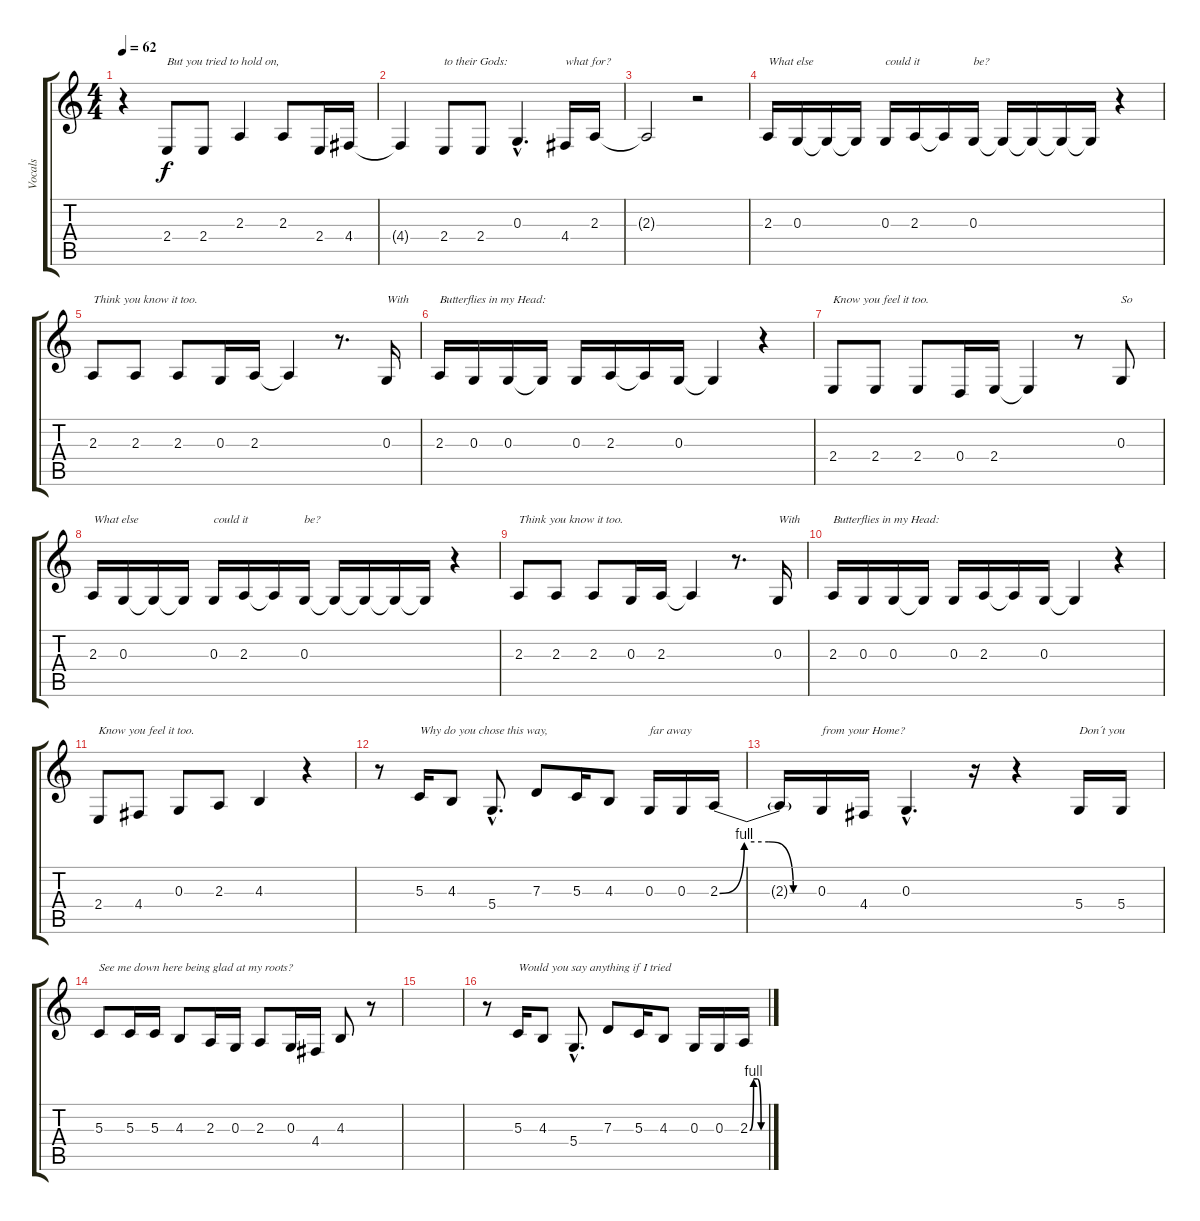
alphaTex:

\track ("Vocals" "Vocals") {instrument lead6voice}
\staff {score tabs}
\tuning (E4 B3 G3 D3 A2 D2) {hide}
\ts (4 4)
\tempo 62
\clef g2
\ks c
r.4{dy f} 2.4.8{txt "But you tried to hold on,"} 2.4.8 2.3.4 2.3.8 2.4.16 4.4.16 |
4.4{t}.4 2.4.8{txt "to their Gods:"} 2.4.8 0.3{hac}.4{d} 4.4.16{txt "what for?"} 2.3.16 |
2.3{t}.2 r.2 |
2.3.16{txt "What else"} 0.3.16 0.3{t}.16 0.3{t}.16 0.3.16{txt "could it"} 2.3.16 2.3{t}.16 0.3.16{txt "be?"} 0.3{t}.16 0.3{t}.16 0.3{t}.16 0.3{t}.16 r.4 |
2.3.8{txt "Think you know it too."} 2.3.8 2.3.8 0.3.16 2.3.16 2.3{t}.4 r.8{d} 0.3.16{txt "With"} |
2.3.16{txt "Butterflies in my Head:"} 0.3.16 0.3.16 0.3{t}.16 0.3.16 2.3.16 2.3{t}.16 0.3.16 0.3{t}.4 r.4 |
2.4.8{txt "Know you feel it too."} 2.4.8 2.4.8 0.4.16 2.4.16 2.4{t}.4 r.8 0.3.8{txt "So"} |
2.3.16{txt "What else"} 0.3.16 0.3{t}.16 0.3{t}.16 0.3.16{txt "could it"} 2.3.16 2.3{t}.16 0.3.16{txt "be?"} 0.3{t}.16 0.3{t}.16 0.3{t}.16 0.3{t}.16 r.4 |
2.3.8{txt "Think you know it too."} 2.3.8 2.3.8 0.3.16 2.3.16 2.3{t}.4 r.8{d} 0.3.16{txt "With"} |
2.3.16{txt "Butterflies in my Head:"} 0.3.16 0.3.16 0.3{t}.16 0.3.16 2.3.16 2.3{t}.16 0.3.16 0.3{t}.4 r.4 |
2.4.8{txt "Know you feel it too."} 4.4.8 0.3.8 2.3.8 4.3.4 r.4 |
r.8 5.3.16{txt "Why do you chose this way,"} 4.3.8 5.4{hac}.8{d} 7.3.8 5.3.16 4.3.8 0.3.16{txt "far away"} 0.3.16 2.3{be (custom 0 0 15 4 30 4 45 0 60 0)}.16 |
2.3{t}.16 0.3.16{txt "from your Home?"} 4.4.16 0.3{hac}.4{d} r.16 r.4 5.4.16{txt "Don´t you"} 5.4.16 |
5.3.8{txt "See me down here being glad at my roots?"} 5.3.16 5.3.16 4.3.8 2.3.16 0.3.16 2.3.8 0.3.16 4.4.16 4.3.8 r.8 |
|
r.8 5.3.16{txt "Would you say anything if I tried"} 4.3.8 5.4{hac}.8{d} 7.3.8 5.3.16 4.3.8 0.3.16 0.3.16 2.3{be (custom 0 0 15 4 30 4 45 0 60 0)}.16
